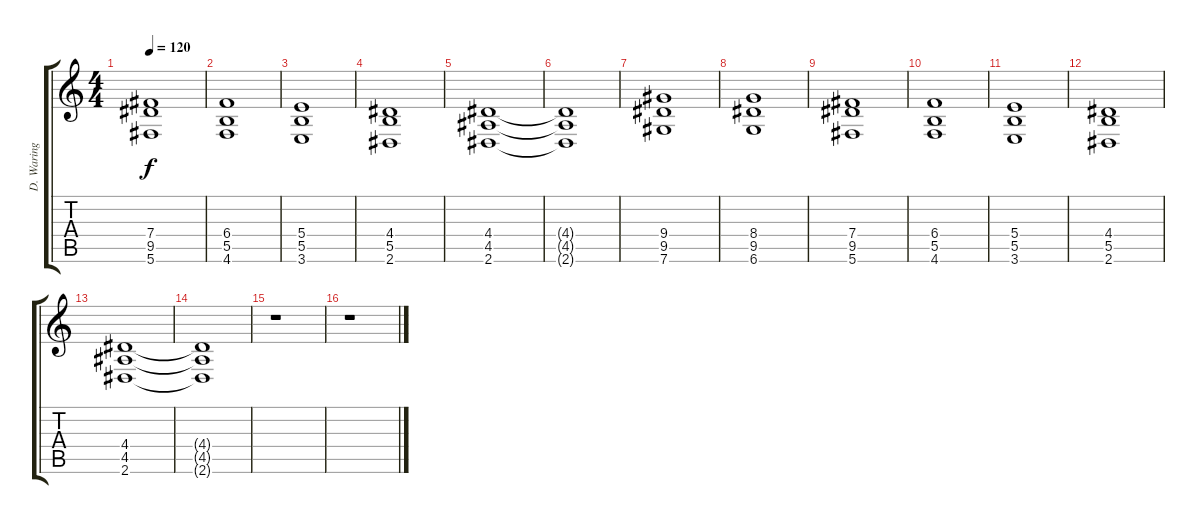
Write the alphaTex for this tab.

\track ("D. Waring Lead Gtr." "D. Waring ") {instrument electricguitarclean}
\staff {score tabs}
\tuning (Db4 Ab3 E3 B2 Gb2 Db2) {hide}
\ts (4 4)
\tempo 120
\clef g2
\ks c
(7.4 9.5 5.6).1{dy f} |
(6.4 5.5 4.6).1 |
(5.4 5.5 3.6).1 |
(4.4 5.5 2.6).1 |
(4.4 4.5 2.6).1 |
(4.4{t} 4.5{t} 2.6{t}).1 |
(9.4 9.5 7.6).1 |
(8.4 9.5 6.6).1 |
(7.4 9.5 5.6).1 |
(6.4 5.5 4.6).1 |
(5.4 5.5 3.6).1 |
(4.4 5.5 2.6).1 |
(4.4 4.5 2.6).1 |
(4.4{t} 4.5{t} 2.6{t}).1 |
r.1 |
r.1
